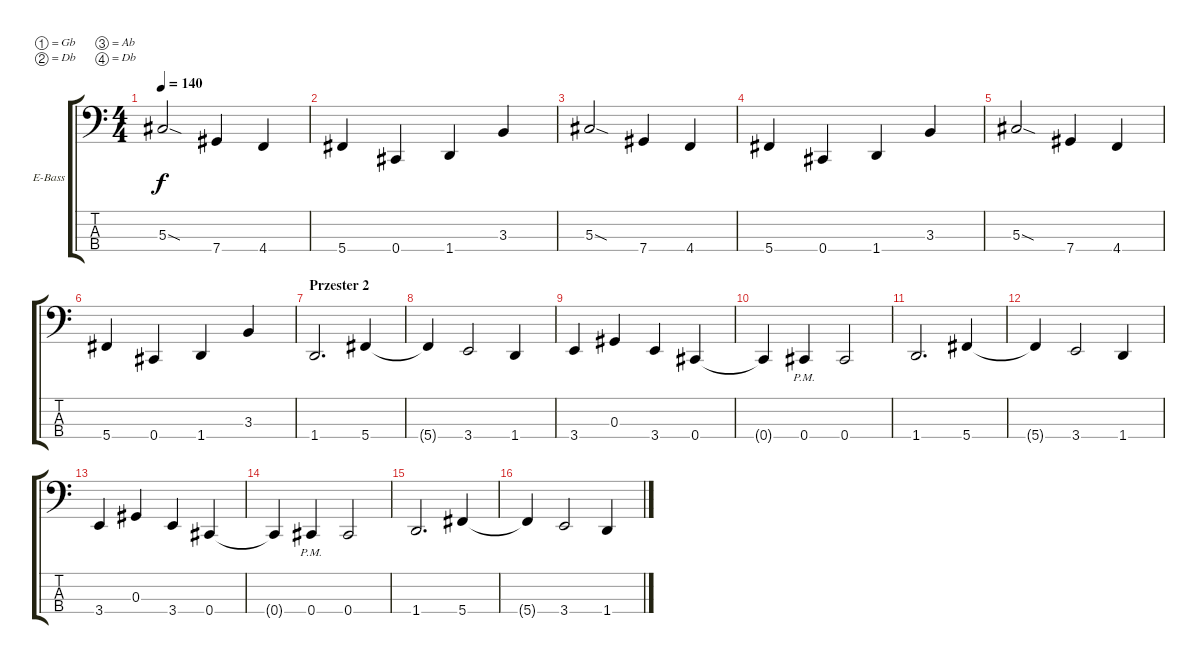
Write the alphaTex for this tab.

\bracketExtendMode groupsimilarinstruments
\firstSystemTrackNameOrientation horizontal
\otherSystemsTrackNameOrientation horizontal
\track ("Bas" "E-Bass") {instrument electricbassfinger}
\staff {score tabs}
\tuning (Gb2 Db2 Ab1 Db1)
\ts (4 4)
\tempo 140
\clef f4
\ks c
5.3{sod}.2{dy f} 7.4.4 4.4.4 |
5.4.4 0.4.4 1.4.4 3.3.4 |
5.3{sod}.2 7.4.4 4.4.4 |
5.4.4 0.4.4 1.4.4 3.3.4 |
5.3{sod}.2 7.4.4 4.4.4 |
5.4.4 0.4.4 1.4.4 3.3.4 |
\section ("" "Przester 2")
1.4.2{d} 5.4.4 |
5.4{t}.4 3.4.2 1.4.4 |
3.4.4 0.3.4 3.4.4 0.4.4 |
0.4{t}.4 0.4{pm}.4 0.4.2 |
1.4.2{d} 5.4.4 |
5.4{t}.4 3.4.2 1.4.4 |
3.4.4 0.3.4 3.4.4 0.4.4 |
0.4{t}.4 0.4{pm}.4 0.4.2 |
1.4.2{d} 5.4.4 |
5.4{t}.4 3.4.2 1.4.4
